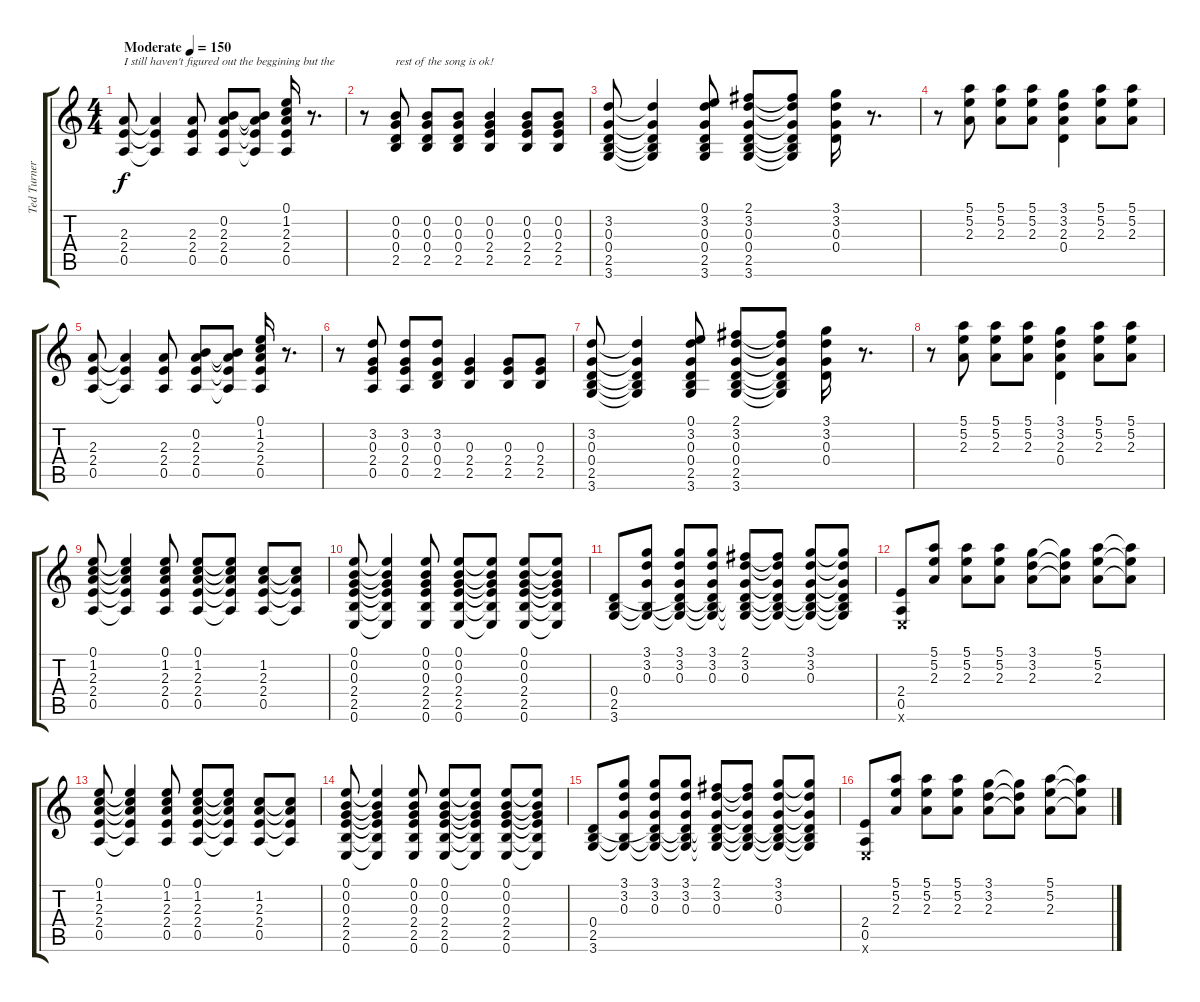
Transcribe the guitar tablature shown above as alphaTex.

\track ("Ted Turner (rhytm guitar)" "Ted Turner") {instrument electricguitarclean}
\staff {score tabs}
\tuning (E4 B3 G3 D3 A2 E2) {hide}
\ts (4 4)
\tempo (150 "Moderate")
\clef g2
\ks c
(2.3 2.4 0.5).8{txt "I still haven't figured out the beggining but the " dy f instrument electricguitarclean} (2.3{t} 2.4{t} 0.5{t}).4 (2.3 2.4 0.5).8 (0.2 2.3 2.4 0.5).8 (0.2{t} 2.3{t} 2.4{t} 0.5{t}).8 (0.1 1.2 2.3 2.4 0.5).16 r.8{d} |
r.8 (0.2 0.3 0.4 2.5).8{txt "rest of the song is ok!"} (0.2 0.3 0.4 2.5).8 (0.2 0.3 0.4 2.5).8 (0.2 0.3 2.4 2.5).4 (0.2 0.3 2.4 2.5).8 (0.2 0.3 2.4 2.5).8 |
(3.2 0.3 0.4 2.5 3.6).8 (3.2{t} 0.3{t} 0.4{t} 2.5{t} 3.6{t}).4 (0.1 3.2 0.3 0.4 2.5 3.6).8 (2.1 3.2 0.3 0.4 2.5 3.6).8 (2.1{t} 3.2{t} 0.3{t} 0.4{t} 2.5{t} 3.6{t}).8 (3.1 3.2 0.3 0.4).16 r.8{d} |
r.8 (5.1 5.2 2.3).8 (5.1 5.2 2.3).8 (5.1 5.2 2.3).8 (3.1 3.2 2.3 0.4).4 (5.1 5.2 2.3).8 (5.1 5.2 2.3).8 |
(2.3 2.4 0.5).8 (2.3{t} 2.4{t} 0.5{t}).4 (2.3 2.4 0.5).8 (0.2 2.3 2.4 0.5).8 (0.2{t} 2.3{t} 2.4{t} 0.5{t}).8 (0.1 1.2 2.3 2.4 0.5).16 r.8{d} |
r.8 (3.2 0.3 2.4 0.5).8 (3.2 0.3 2.4 0.5).8 (3.2 0.3 0.4 2.5).8 (0.3 2.4 2.5).4 (0.3 2.4 2.5).8 (0.3 2.4 2.5).8 |
(3.2 0.3 0.4 2.5 3.6).8 (3.2{t} 0.3{t} 0.4{t} 2.5{t} 3.6{t}).4 (0.1 3.2 0.3 0.4 2.5 3.6).8 (2.1 3.2 0.3 0.4 2.5 3.6).8 (2.1{t} 3.2{t} 0.3{t} 0.4{t} 2.5{t} 3.6{t}).8 (3.1 3.2 0.3 0.4).16 r.8{d} |
r.8 (5.1 5.2 2.3).8 (5.1 5.2 2.3).8 (5.1 5.2 2.3).8 (3.1 3.2 2.3 0.4).4 (5.1 5.2 2.3).8 (5.1 5.2 2.3).8 |
(0.1 1.2 2.3 2.4 0.5).8 (0.1{t} 1.2{t} 2.3{t} 2.4{t} 0.5{t}).4 (0.1 1.2 2.3 2.4 0.5).8 (0.1 1.2 2.3 2.4 0.5).8 (0.1{t} 1.2{t} 2.3{t} 2.4{t} 0.5{t}).8 (1.2 2.3 2.4 0.5).8 (1.2{t} 2.3{t} 2.4{t} 0.5{t}).8 |
(0.1 0.2 0.3 2.4 2.5 0.6).8 (0.1{t} 0.2{t} 0.3{t} 2.4{t} 2.5{t} 0.6{t}).4 (0.1 0.2 0.3 2.4 2.5 0.6).8 (0.1 0.2 0.3 2.4 2.5 0.6).8 (0.1{t} 0.2{t} 0.3{t} 2.4{t} 2.5{t} 0.6{t}).8 (0.1 0.2 0.3 2.4 2.5 0.6).8 (0.1{t} 0.2{t} 0.3{t} 2.4{t} 2.5{t} 0.6{t}).8 |
(0.4 2.5 3.6).8 (3.1 3.2 0.3 2.5{t} 3.6{t}).8 (3.1 3.2 0.3 0.4{t} 2.5{t} 3.6{t}).8 (3.1 3.2 0.3 0.4{t} 2.5{t} 3.6{t}).8 (2.1 3.2 0.3 0.4{t} 2.5{t} 3.6{t}).8 (2.1{t} 3.2{t} 0.3{t} 0.4{t} 2.5{t} 3.6{t}).8 (3.1 3.2 0.3 0.4{t} 2.5{t} 3.6{t}).8 (3.1{t} 3.2{t} 0.3{t} 0.4{t} 2.5{t} 3.6{t}).8 |
(2.4 0.5 0.6{x}).8 (5.1 5.2 2.3).8 (5.1 5.2 2.3).8 (5.1 5.2 2.3).8 (3.1 3.2 2.3).8 (3.1{t} 3.2{t} 2.3{t}).8 (5.1 5.2 2.3).8 (5.1{t} 5.2{t} 2.3{t}).8 |
(0.1 1.2 2.3 2.4 0.5).8 (0.1{t} 1.2{t} 2.3{t} 2.4{t} 0.5{t}).4 (0.1 1.2 2.3 2.4 0.5).8 (0.1 1.2 2.3 2.4 0.5).8 (0.1{t} 1.2{t} 2.3{t} 2.4{t} 0.5{t}).8 (1.2 2.3 2.4 0.5).8 (1.2{t} 2.3{t} 2.4{t} 0.5{t}).8 |
(0.1 0.2 0.3 2.4 2.5 0.6).8 (0.1{t} 0.2{t} 0.3{t} 2.4{t} 2.5{t} 0.6{t}).4 (0.1 0.2 0.3 2.4 2.5 0.6).8 (0.1 0.2 0.3 2.4 2.5 0.6).8 (0.1{t} 0.2{t} 0.3{t} 2.4{t} 2.5{t} 0.6{t}).8 (0.1 0.2 0.3 2.4 2.5 0.6).8 (0.1{t} 0.2{t} 0.3{t} 2.4{t} 2.5{t} 0.6{t}).8 |
(0.4 2.5 3.6).8 (3.1 3.2 0.3 2.5{t} 3.6{t}).8 (3.1 3.2 0.3 0.4{t} 2.5{t} 3.6{t}).8 (3.1 3.2 0.3 0.4{t} 2.5{t} 3.6{t}).8 (2.1 3.2 0.3 0.4{t} 2.5{t} 3.6{t}).8 (2.1{t} 3.2{t} 0.3{t} 0.4{t} 2.5{t} 3.6{t}).8 (3.1 3.2 0.3 0.4{t} 2.5{t} 3.6{t}).8 (3.1{t} 3.2{t} 0.3{t} 0.4{t} 2.5{t} 3.6{t}).8 |
(2.4 0.5 0.6{x}).8 (5.1 5.2 2.3).8 (5.1 5.2 2.3).8 (5.1 5.2 2.3).8 (3.1 3.2 2.3).8 (3.1{t} 3.2{t} 2.3{t}).8 (5.1 5.2 2.3).8 (5.1{t} 5.2{t} 2.3{t}).8
